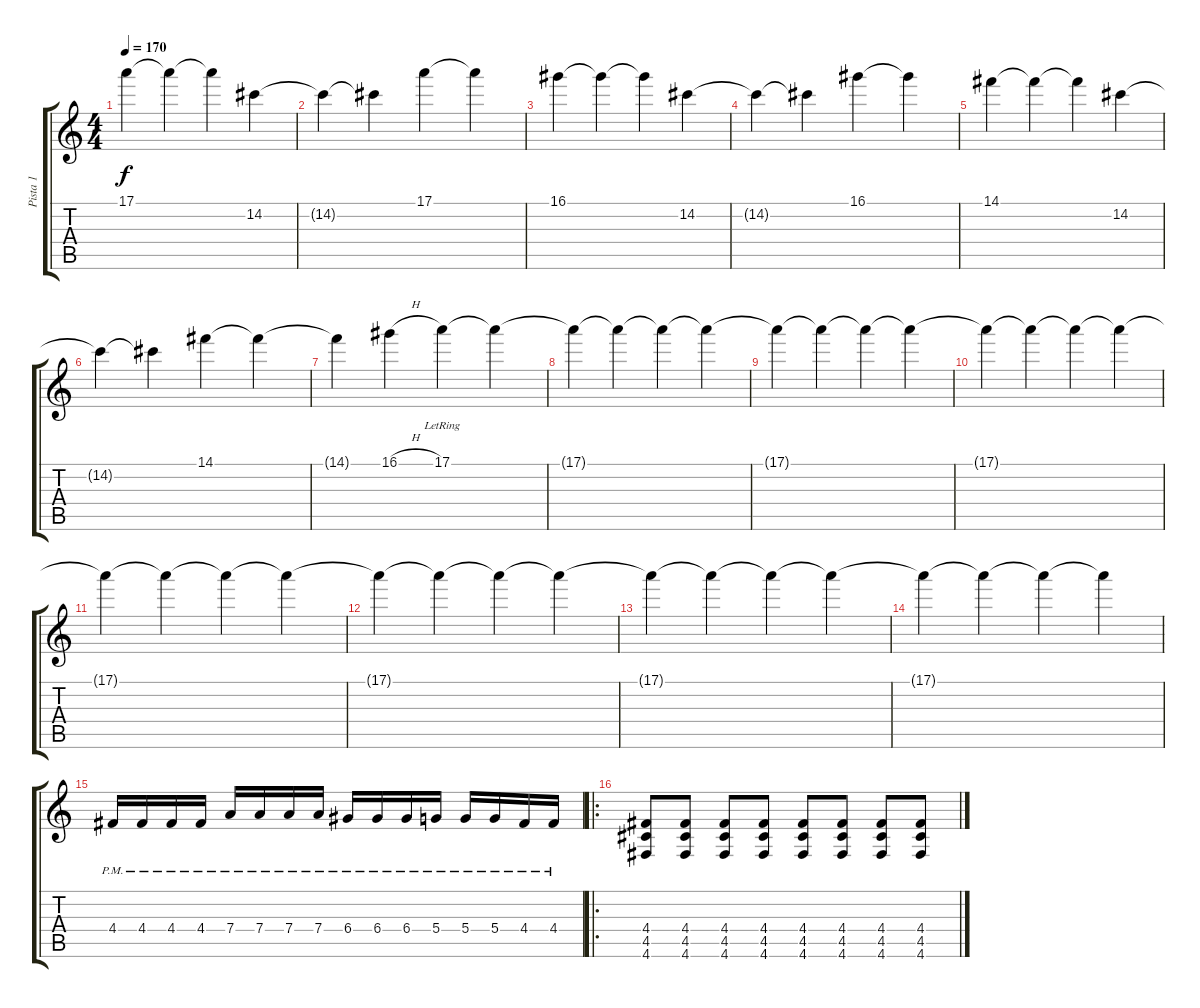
\track ("Pista 1" "Pista 1") {instrument distortionguitar}
\staff {score tabs}
\tuning (E4 B3 G3 D3 A2 D2) {hide}
\ts (4 4)
\tempo 170
\clef g2
\ks c
17.1.4{dy f} 17.1{t}.4 17.1{t}.4 14.2.4 |
14.2{t}.4 14.2{t}.4 17.1.4 17.1{t}.4 |
16.1.4 16.1{t}.4 16.1{t}.4 14.2.4 |
14.2{t}.4 14.2{t}.4 16.1.4 16.1{t}.4 |
14.1.4 14.1{t}.4 14.1{t}.4 14.2.4 |
14.2{t}.4 14.2{t}.4 14.1.4 14.1{t}.4 |
14.1{t}.4 16.1{h}.4 17.1{lr}.4 17.1{t}.4 |
17.1{t}.4 17.1{t}.4 17.1{t}.4 17.1{t}.4 |
17.1{t}.4 17.1{t}.4 17.1{t}.4 17.1{t}.4 |
17.1{t}.4 17.1{t}.4 17.1{t}.4 17.1{t}.4 |
17.1{t}.4 17.1{t}.4 17.1{t}.4 17.1{t}.4 |
17.1{t}.4 17.1{t}.4 17.1{t}.4 17.1{t}.4 |
17.1{t}.4 17.1{t}.4 17.1{t}.4 17.1{t}.4 |
17.1{t}.4 17.1{t}.4 17.1{t}.4 17.1{t}.4 |
4.4{pm}.16 4.4{pm}.16 4.4{pm}.16 4.4{pm}.16 7.4{pm}.16 7.4{pm}.16 7.4{pm}.16 7.4{pm}.16 6.4{pm}.16 6.4{pm}.16 6.4{pm}.16 5.4{pm}.16 5.4{pm}.16 5.4{pm}.16 4.4{pm}.16 4.4{pm}.16 |
\ro
(4.4 4.5 4.6).8 (4.4 4.5 4.6).8 (4.4 4.5 4.6).8 (4.4 4.5 4.6).8 (4.4 4.5 4.6).8 (4.4 4.5 4.6).8 (4.4 4.5 4.6).8 (4.4 4.5 4.6).8
